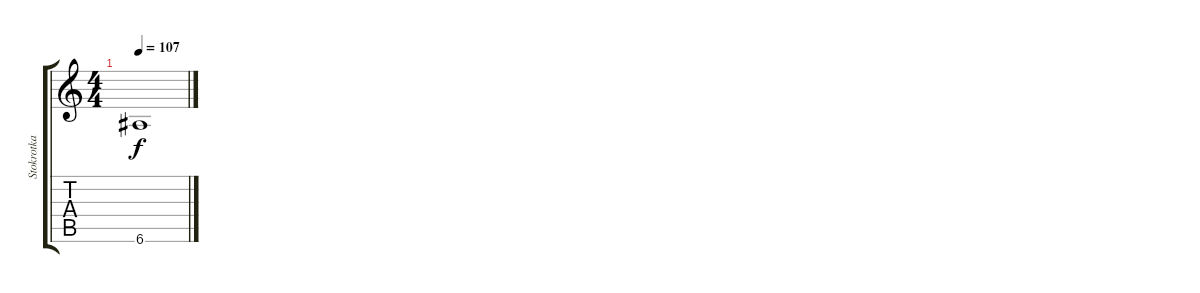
\track ("Stokrotka" "Stokrotka") {instrument overdrivenguitar}
\staff {score tabs}
\tuning (E4 B3 G3 D3 A2 E2) {hide}
\ts (4 4)
\tempo 107
\clef g2
\ks c
6.6{t}.1{dy f}
